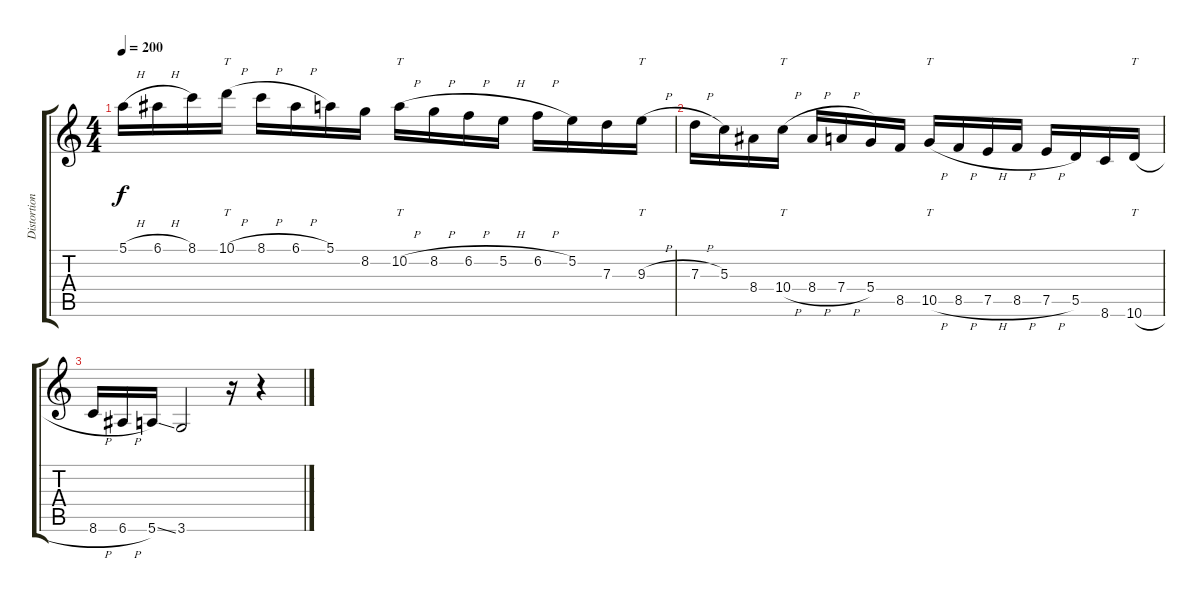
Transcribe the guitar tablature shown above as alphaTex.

\track ("Distortion Guitar" "Distortion") {instrument distortionguitar}
\staff {score tabs}
\tuning (E4 B3 G3 D3 A2 E2) {hide}
\ts (4 4)
\tempo 200
\clef g2
\ks c
5.1{h}.16{dy f instrument distortionguitar} 6.1{h}.16 8.1.16 10.1{h}.16{tt} 8.1{h}.16 6.1{h}.16 5.1.16 8.2.16 10.2{h}.16{tt} 8.2{h}.16 6.2{h}.16 5.2{h}.16 6.2{h}.16 5.2.16 7.3.16 9.3{h}.16{tt} |
7.3{h}.16 5.3.16 8.4.16 10.4{h}.16{tt} 8.4{h}.16 7.4{h}.16 5.4.16 8.5.16 10.5{h}.16{tt} 8.5{h}.16 7.5{h}.16 8.5{h}.16 7.5{h}.16 5.5.16 8.6.16 10.6{h}.16{tt} |
8.6{h}.16 6.6{h}.16 5.6{ss}.16 3.6.2 r.16 r.4
